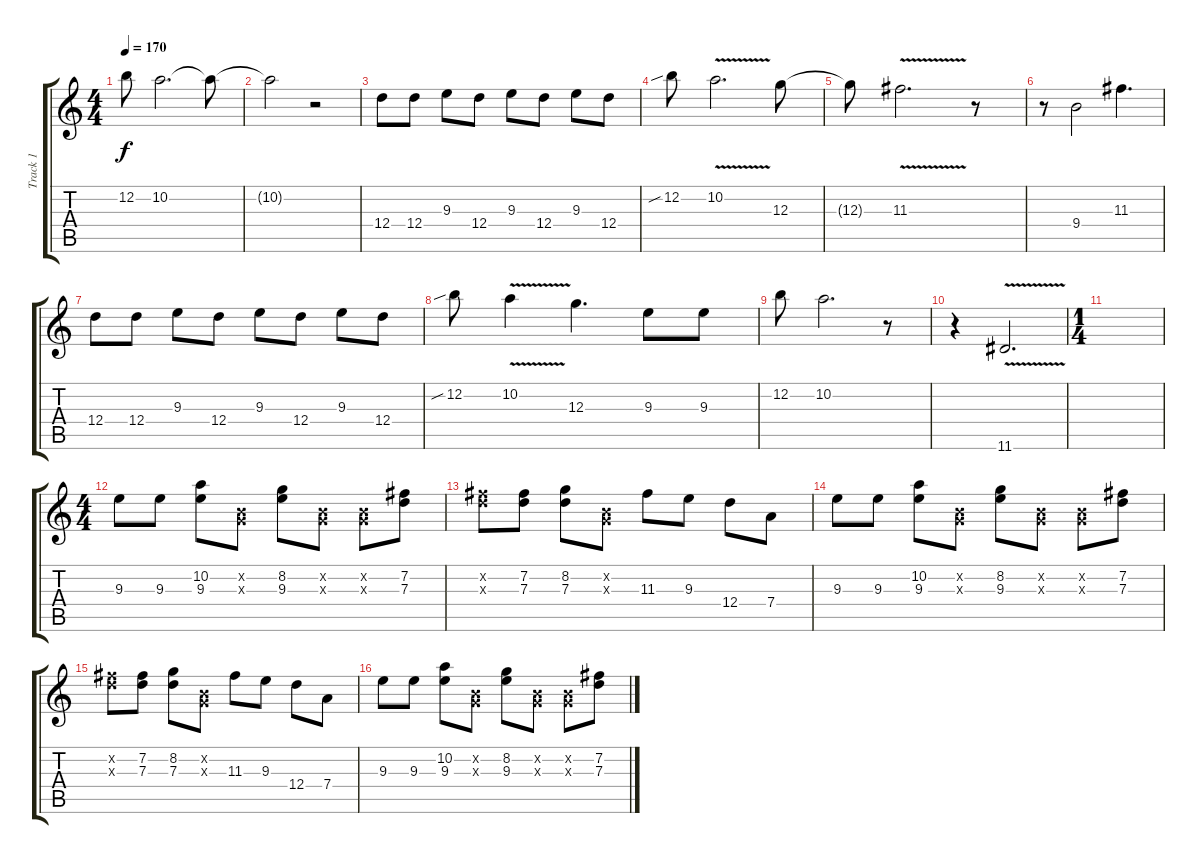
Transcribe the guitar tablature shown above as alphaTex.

\track ("Track 1" "Track 1") {mute instrument distortionguitar}
\staff {score tabs}
\tuning (E4 B3 G3 D3 A2 E2) {hide}
\ts (4 4)
\tempo 170
\clef g2
\ks c
12.2.8{dy f} 10.2.2{d} 10.2{t}.8 |
10.2{t}.2 r.2 |
12.4.8 12.4.8 9.3.8 12.4.8 9.3.8 12.4.8 9.3.8 12.4.8 |
12.2{sib}.8 10.2{v}.2{d} 12.3.8 |
12.3{t}.8 11.3{v}.2{d} r.8 |
r.8 9.4.2 11.3.4{d} |
12.4.8 12.4.8 9.3.8 12.4.8 9.3.8 12.4.8 9.3.8 12.4.8 |
12.2{sib}.8 10.2{v}.4 12.3.4{d} 9.3.8 9.3.8 |
12.2.8 10.2.2{d} r.8 |
r.4 11.6{v}.2{d} |
\ts (1 4)
|
\ts (4 4)
9.3.8 9.3.8 (10.2 9.3).8 (0.2{x} 0.3{x}).8 (8.2 9.3).8 (0.2{x} 0.3{x}).8 (0.2{x} 0.3{x}).8 (7.2 7.3).8 |
(7.2{x} 7.3{x}).8 (7.2 7.3).8 (8.2 7.3).8 (0.2{x} 0.3{x}).8 11.3.8 9.3.8 12.4.8 7.4.8 |
9.3.8 9.3.8 (10.2 9.3).8 (0.2{x} 0.3{x}).8 (8.2 9.3).8 (0.2{x} 0.3{x}).8 (0.2{x} 0.3{x}).8 (7.2 7.3).8 |
(7.2{x} 7.3{x}).8 (7.2 7.3).8 (8.2 7.3).8 (0.2{x} 0.3{x}).8 11.3.8 9.3.8 12.4.8 7.4.8 |
9.3.8 9.3.8 (10.2 9.3).8 (0.2{x} 0.3{x}).8 (8.2 9.3).8 (0.2{x} 0.3{x}).8 (0.2{x} 0.3{x}).8 (7.2 7.3).8
